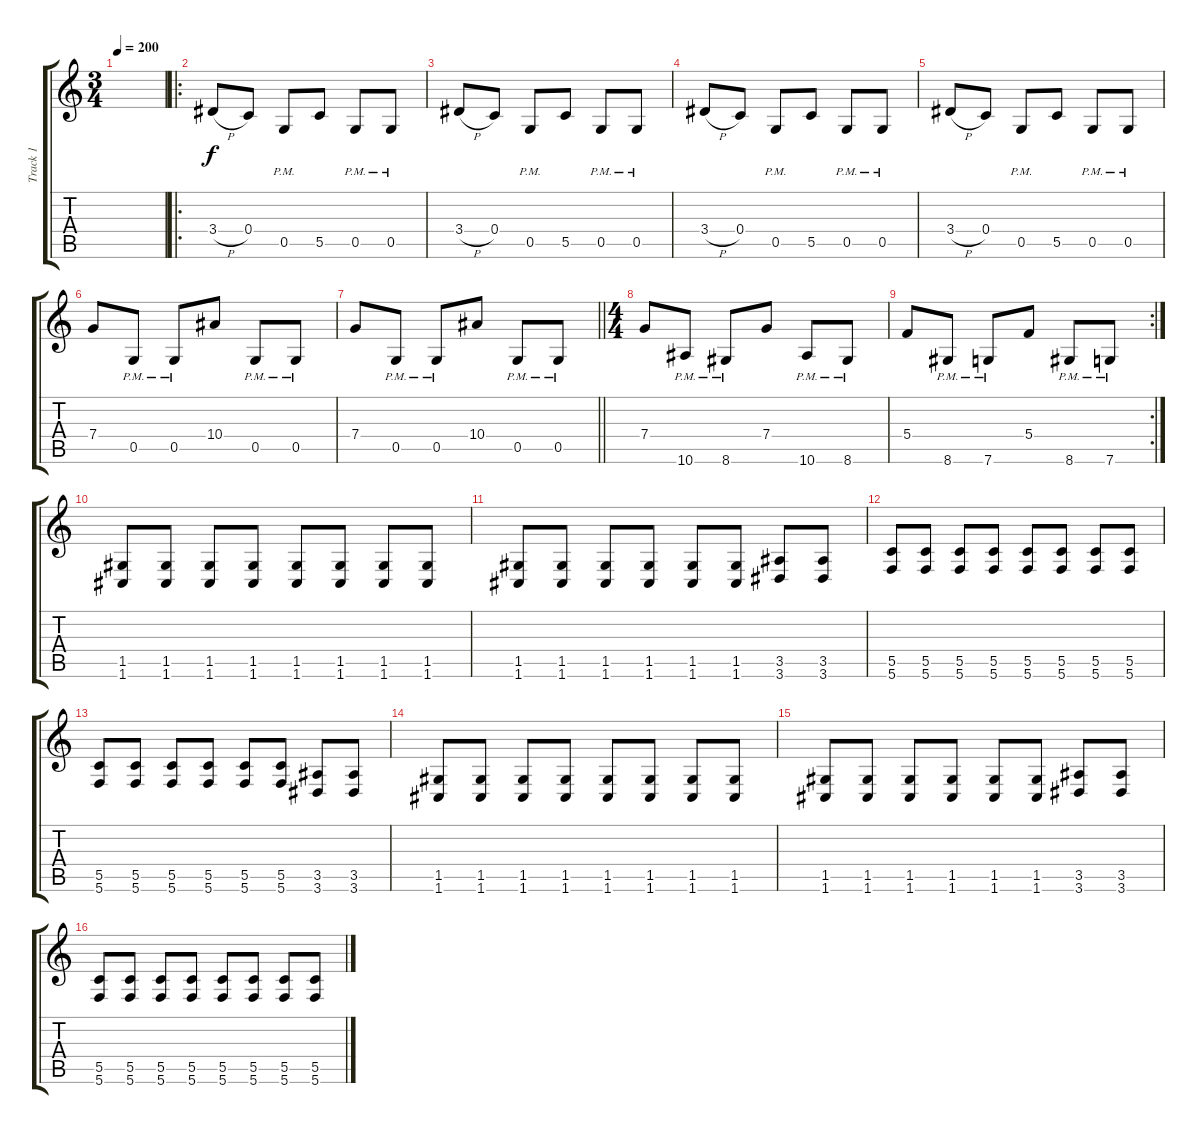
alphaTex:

\track ("Track 1" "Track 1") {instrument electricguitarclean}
\staff {score tabs}
\tuning (D4 A3 F3 C3 G2 C2) {hide}
\ts (3 4)
\tempo 200
\clef g2
\ks c
|
\ro
3.4{h}.8{instrument distortionguitar} 0.4.8 0.5{pm}.8 5.5.8 0.5{pm}.8 0.5{pm}.8 |
3.4{h}.8 0.4.8 0.5{pm}.8 5.5.8 0.5{pm}.8 0.5{pm}.8 |
3.4{h}.8 0.4.8 0.5{pm}.8 5.5.8 0.5{pm}.8 0.5{pm}.8 |
3.4{h}.8 0.4.8 0.5{pm}.8 5.5.8 0.5{pm}.8 0.5{pm}.8 |
7.4.8 0.5{pm}.8 0.5{pm}.8 10.4.8 0.5{pm}.8 0.5{pm}.8 |
\barLineRight lightlight
7.4.8 0.5{pm}.8 0.5{pm}.8 10.4.8 0.5{pm}.8 0.5{pm}.8 |
\ts (4 4)
7.4.8 10.6{pm}.8 8.6{pm}.8 7.4.8 10.6{pm}.8 8.6{pm}.8 |
\rc 2
5.4.8 8.6{pm}.8 7.6{pm}.8 5.4.8 8.6{pm}.8 7.6{pm}.8 |
(1.5 1.6).8 (1.5 1.6).8 (1.5 1.6).8 (1.5 1.6).8 (1.5 1.6).8 (1.5 1.6).8 (1.5 1.6).8 (1.5 1.6).8 |
(1.5 1.6).8 (1.5 1.6).8 (1.5 1.6).8 (1.5 1.6).8 (1.5 1.6).8 (1.5 1.6).8 (3.5 3.6).8 (3.5 3.6).8 |
(5.5 5.6).8 (5.5 5.6).8 (5.5 5.6).8 (5.5 5.6).8 (5.5 5.6).8 (5.5 5.6).8 (5.5 5.6).8 (5.5 5.6).8 |
(5.5 5.6).8 (5.5 5.6).8 (5.5 5.6).8 (5.5 5.6).8 (5.5 5.6).8 (5.5 5.6).8 (3.5 3.6).8 (3.5 3.6).8 |
(1.5 1.6).8 (1.5 1.6).8 (1.5 1.6).8 (1.5 1.6).8 (1.5 1.6).8 (1.5 1.6).8 (1.5 1.6).8 (1.5 1.6).8 |
(1.5 1.6).8 (1.5 1.6).8 (1.5 1.6).8 (1.5 1.6).8 (1.5 1.6).8 (1.5 1.6).8 (3.5 3.6).8 (3.5 3.6).8 |
(5.5 5.6).8 (5.5 5.6).8 (5.5 5.6).8 (5.5 5.6).8 (5.5 5.6).8 (5.5 5.6).8 (5.5 5.6).8 (5.5 5.6).8
